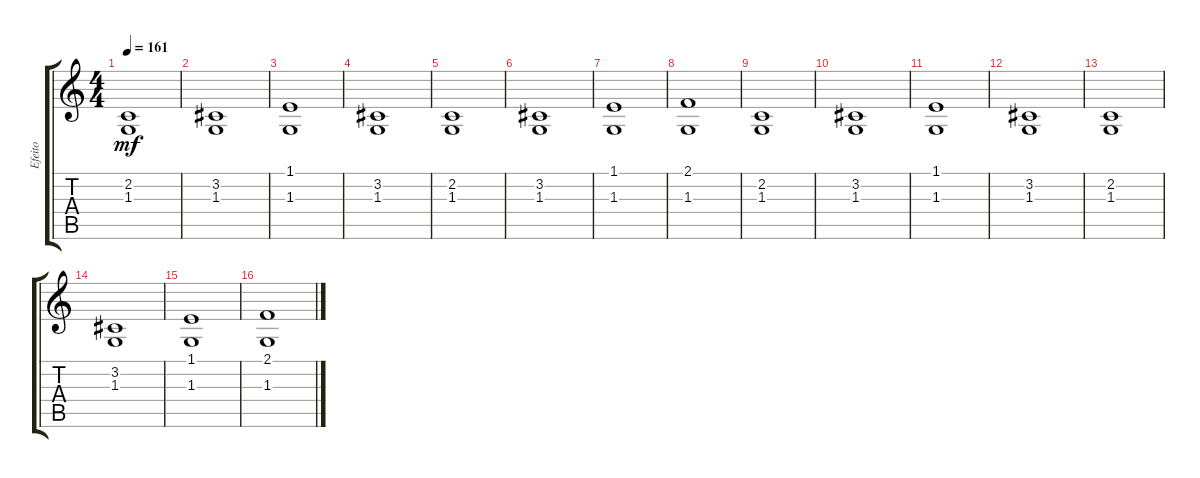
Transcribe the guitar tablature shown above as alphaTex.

\track ("Efeito" "Efeito") {instrument stringensemble1}
\staff {score tabs}
\tuning (Eb4 Bb3 Gb3 Db3 Ab2 Eb2) {hide}
\ts (4 4)
\tempo 161
\clef g2
\ks c
(2.2 1.3).1{dy mf instrument stringensemble1} |
(3.2 1.3).1 |
(1.1 1.3).1 |
(3.2 1.3).1 |
(2.2 1.3).1 |
(3.2 1.3).1 |
(1.1 1.3).1 |
(2.1 1.3).1 |
(2.2 1.3).1 |
(3.2 1.3).1 |
(1.1 1.3).1 |
(3.2 1.3).1 |
(2.2 1.3).1 |
(3.2 1.3).1 |
(1.1 1.3).1 |
(2.1 1.3).1
